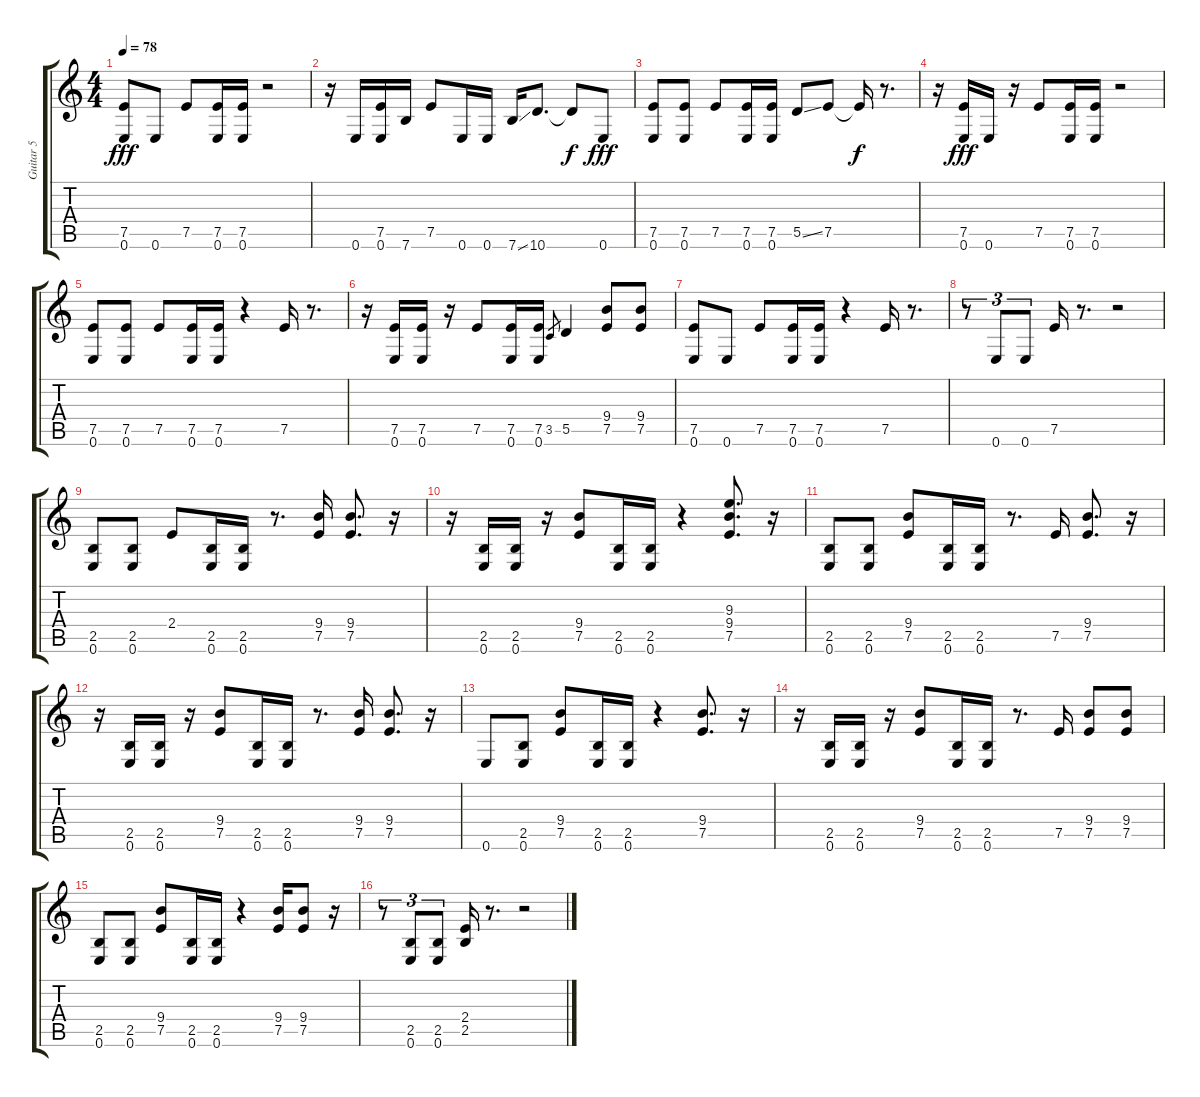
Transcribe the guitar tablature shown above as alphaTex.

\track ("Guitar 5" "Guitar 5") {instrument electricguitarclean}
\staff {score tabs}
\tuning (E4 B3 G3 D3 A2 E2) {hide}
\ts (4 4)
\tempo 78
\clef g2
\ks c
(7.5 0.6).8{dy fff} 0.6.8 7.5.8 (7.5 0.6).16 (7.5 0.6).16 r.2 |
r.16 0.6.16 (7.5 0.6).16 7.6.16 7.5.8 0.6.16 0.6.16 7.6{ss}.16 10.6.8{d} 10.6{t}.8{dy f} 0.6.8{dy fff} |
(7.5 0.6).8 (7.5 0.6).8 7.5.8 (7.5 0.6).16 (7.5 0.6).16 5.5{ss}.8 7.5.8 7.5{t}.16{dy f} r.8{d} |
r.16 (7.5 0.6).16{dy fff} 0.6.16 r.16 7.5.8 (7.5 0.6).16 (7.5 0.6).16 r.2 |
(7.5 0.6).8 (7.5 0.6).8 7.5.8 (7.5 0.6).16 (7.5 0.6).16 r.4 7.5.16 r.8{d} |
r.16 (7.5 0.6).16 (7.5 0.6).16 r.16 7.5.8 (7.5 0.6).16 (7.5 0.6).16 3.5.8{gr} 5.5.4 (9.4 7.5).8 (9.4 7.5).8 |
(7.5 0.6).8 0.6.8 7.5.8 (7.5 0.6).16 (7.5 0.6).16 r.4 7.5.16 r.8{d} |
r.8{tu (3 2)} 0.6.8{tu (3 2)} 0.6.8{tu (3 2)} 7.5.16 r.8{d} r.2 |
(2.5 0.6).8 (2.5 0.6).8 2.4.8 (2.5 0.6).16 (2.5 0.6).16 r.8{d} (9.4 7.5).16 (9.4 7.5).8{d} r.16 |
r.16 (2.5 0.6).16 (2.5 0.6).16 r.16 (9.4 7.5).8 (2.5 0.6).16 (2.5 0.6).16 r.4 (9.3 9.4 7.5).8{d} r.16 |
(2.5 0.6).8 (2.5 0.6).8 (9.4 7.5).8 (2.5 0.6).16 (2.5 0.6).16 r.8{d} 7.5.16 (9.4 7.5).8{d} r.16 |
r.16 (2.5 0.6).16 (2.5 0.6).16 r.16 (9.4 7.5).8 (2.5 0.6).16 (2.5 0.6).16 r.8{d} (9.4 7.5).16 (9.4 7.5).8{d} r.16 |
0.6.8 (2.5 0.6).8 (9.4 7.5).8 (2.5 0.6).16 (2.5 0.6).16 r.4 (9.4 7.5).8{d} r.16 |
r.16 (2.5 0.6).16 (2.5 0.6).16 r.16 (9.4 7.5).8 (2.5 0.6).16 (2.5 0.6).16 r.8{d} 7.5.16 (9.4 7.5).8 (9.4 7.5).8 |
(2.5 0.6).8 (2.5 0.6).8 (9.4 7.5).8 (2.5 0.6).16 (2.5 0.6).16 r.4 (9.4 7.5).16 (9.4 7.5).8 r.16 |
r.8{tu (3 2)} (2.5 0.6).8{tu (3 2)} (2.5 0.6).8{tu (3 2)} (2.4 2.5).16 r.8{d} r.2
